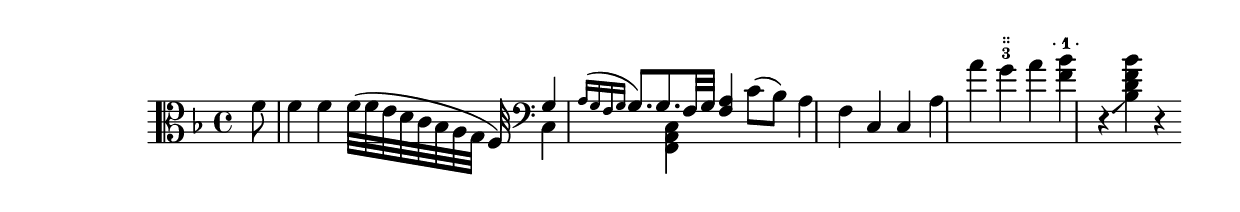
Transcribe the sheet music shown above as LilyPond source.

\version "2.14.2"

\version "2.14.2"

%%%%%%%%%%%% Fonction pour les doigtés avec corde
#(define (fingering::calc-dot-text grob nb-pts)
  (let*
  		((event (event-cause grob))
			(digit (ly:event-property event 'digit))
			(nb-up 0)
	 		(nb-down 0))

	  (if (> digit 5)
		  (ly:input-message (ly:event-property event 'origin)
				  "Warning: Fingering notation for finger number ~a"
				  digit))

	  (cond
	      ((= nb-pts 4) (set! nb-up 2) (set! nb-down 2))
	      ((= nb-pts 5) (set! nb-up 2) (set! nb-down 3))
	      ((= nb-pts 6) (set! nb-up 3) (set! nb-down 3))
	      ((= nb-pts 7) (set! nb-up 3) (set! nb-down 4)))
  
		(if (< nb-pts 4)
		  (markup #:override '(baseline-skip . 1.6) 
				#:center-column (
					#:line (#:pattern nb-pts X 0.2 #:musicglyph "dots.dot")
		      			(number->string digit 10)))
	    (markup 
	    		#:override '(baseline-skip . 2) 
					#:center-column (
	    				#:line (
							#:override '(baseline-skip . 0.4) #:center-column(
								#:line (#:pattern nb-up X 0.2 #:musicglyph "dots.dot")
								#:line (#:pattern nb-down X 0.2 #:musicglyph "dots.dot")))
	      			(number->string digit 10)))
		)))

corde =
	#(define-music-function (parser location nb-pts)
	 	(integer?)
		#{
			\once \override Staff.Fingering #'text = 
				#(lambda (grob) (fingering::calc-dot-text grob $nb-pts))
		#})

%%%%%%%%%%%% Fonction pour les barrés
#(define (fingering::calc-barres-text grob)
  (let*
  		((event (event-cause grob))
			(digit (ly:event-property event 'digit)))

	  (if (> digit 5)
		  (ly:input-message (ly:event-property event 'origin)
				  "Warning: Fingering notation for finger number ~a"
				  digit))
  
    (markup 
			#:line (
				#:raise 0.5 #:musicglyph "dots.dot"
      		#:halign -0.1 (number->string digit 10)
				#:halign 2.1 #:raise 0.5 #:musicglyph "dots.dot"))
))

barre =
{
	\once \override Staff.Fingering #'text =
		#(lambda (grob) (fingering::calc-barres-text grob))
}

%%%%%%%%%%%% Fonction Scheme pour les ornements
#(define (add-vdg-ornament music rotation size glyph-name) 
 (if 
  (equal? (ly:music-property music 'name) 'EventChord) 
  (let ((note (car (ly:music-property music 'elements)))) 
    (set! (ly:music-property note 'articulations) 
          (append (ly:music-property note 'articulations) 
                  (list 
                   (let ((obj (make-music 'FingeringEvent))) 
                     (set! (ly:music-property obj 'tweaks)
                           (acons 'X-extent (lambda (grob)
                             (ly:stencil-extent
                               (grob-interpret-markup grob
                                 glyph-name)
                               X))
                           (acons 'stencil (lambda (grob) 
                              (grob-interpret-markup grob 
                                (markup 
                                  #:rotate rotation
                                  #:fontsize size
                                  glyph-name))) 
                              (ly:music-property obj 'tweaks)))) 
                     obj))))) 
  music)) 


%%%%%%%%%%%% Définition des ornements
vmordant =
	#(define-music-function (parser location music) (ly:music?) 
     #{ \once \set fingeringOrientations = #'(left) 
        \once \override Fingering #'padding = #0.2
        \once \override Fingering #'Y-offset =
        		#(lambda (grob)
					   (let 
						   ((s-pos (ly:grob-staff-position grob)))
						   (if
						     (and 
						       (= (modulo s-pos 2) 0) 
						       (< s-pos 3) 
						       (> s-pos -3))
						     0.5
						     0)))
        $(add-vdg-ornament music 45 4 
        		(markup #:musicglyph "scripts.stopped")) 
        $music #}) 

vpmordant =
	#(define-music-function (parser location music) (ly:music?) 
     #{ \once \set fingeringOrientations = #'(left) 
        \once \override Fingering #'padding = #0.2
        \once \override Fingering #'Y-offset =
        		#(lambda (grob)
					   (let 
						   ((s-pos (ly:grob-staff-position grob)))
						   (if
						     (and 
						       (= (modulo s-pos 2) 0) 
						       (< s-pos 3) 
						       (> s-pos -3))
						     0.5
						     0)))
        $(add-vdg-ornament music 0 4 
        		(markup #:musicglyph "scripts.stopped")) 
        $music #})
       
vsmordant =
	#(define-music-function (parser location music) (ly:music?) 
     #{ \once \set fingeringOrientations = #'(left) 
        \once \override Fingering #'padding = #0.2
        \once \override Fingering #'Y-offset =
        		#(lambda (grob)
					   (let 
						   ((s-pos (ly:grob-staff-position grob)))
						   (if
						     (and 
						       (= (modulo s-pos 2) 0) 
						       (< s-pos 3) 
						       (> s-pos -3))
						     0.5
						     0.5)))
        $(add-vdg-ornament music 0 4 
        		(markup #:musicglyph "scripts.stopped")) 
        $music #})
        
varpeg = 
	#(define-music-function (parser location music) (ly:music?) 
     #{ \once \set fingeringOrientations = #'(left) 
        \once \override Fingering #'padding = #0.5
        \once \override Fingering #'Y-offset = 
        		#-1.1
        $(add-vdg-ornament music -25 6 
        		(markup #:musicglyph "scripts.lvarcomma"))
        $music #}) 

vtrembl = 
	#(define-music-function (parser location music) (ly:music?) 
     #{ \once \set fingeringOrientations = #'(right) 
        \once \override Fingering #'padding = #0.4
        $(add-vdg-ornament music 0 2
        		(markup #:musicglyph "scripts.rcomma"))
        $music #}) 

vplaintevert =
	#(define-music-function (parser location music) (ly:music?) 
     #{ \once \set fingeringOrientations = #'(left) 
        \once \override Fingering #'padding = #0.5
        \once \override Fingering #'Y-offset =  #-0.5
        $(add-vdg-ornament music 0 1 
        		(markup #:pattern 3 Y 0 #:musicglyph "scripts.arpeggio"))
        $music #}) 
        
vplaintehoriz =
	#(define-music-function (parser location music) (ly:music?) 
	     #{ \once \set fingeringOrientations = #'(up) 
	        \once \override Fingering #'padding = #.75
	        \once \override Fingering #'X-offset = #0.5
	        $(add-vdg-ornament music 0 1 
	        		(markup #:pattern 3 X 0 #:musicglyph "scripts.trill_element")) 					$music #}) 
        
vleftfinger =
      #(define-music-function (parser location music) (ly:music?) 
	     #{ \once \set fingeringOrientations = #'(left)
                $music
             #}) 


\score {
	\new Staff {
		\relative f' {
			\clef alto
			\key f \major
			\time 4/4
			\partial 8
			f8 |
			\vplaintehoriz f4 \vmordant f32( e d c bes a g f)
				\clef bass
				<< { g4 \appoggiatura { a16[ g f g] } \vtrembl g8. f32 g |
						 <f a>4 }
				\\ { c4 s | <f, a c>4 } >>
			c''8( bes) a4 f |
			\vpmordant c \vsmordant a' \corde #4 g-3 a |
			\barre <bes-1 f>4 r \varpeg <bes, d f bes> r
		}
	}
}